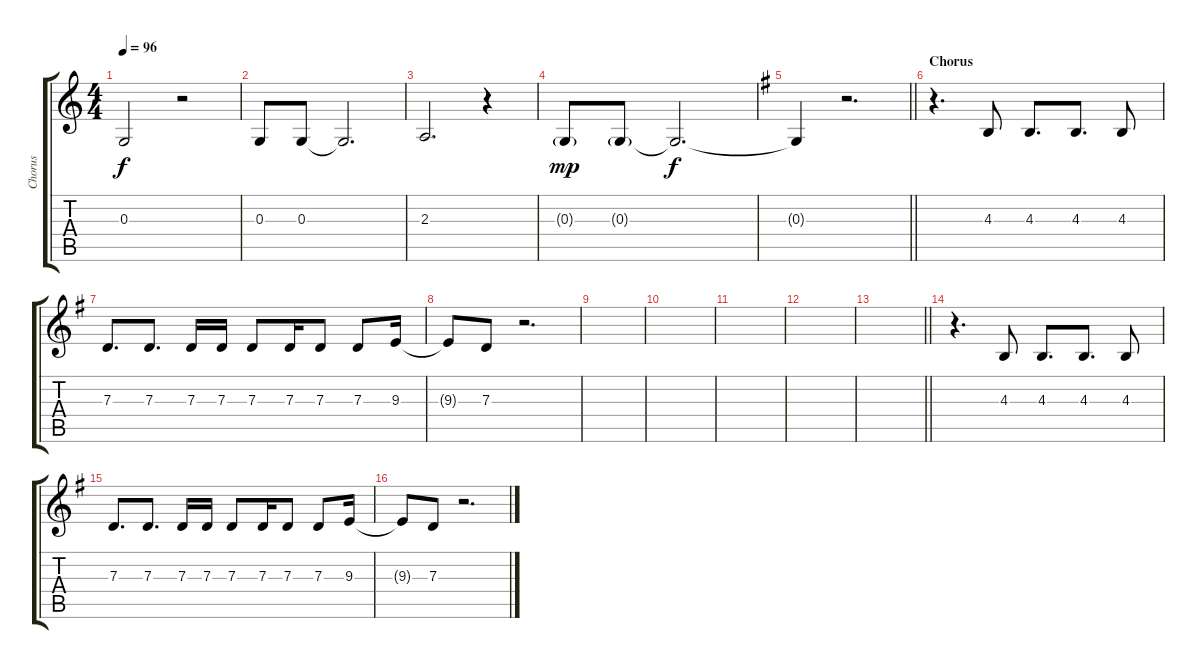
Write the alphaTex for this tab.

\track ("Chorus" "Chorus") {instrument fx5brightness}
\staff {score tabs}
\tuning (E4 B3 G3 D3 A2 E2) {hide}
\ts (4 4)
\tempo 96
\clef g2
\ks c
0.3{t}.2{dy f} r.2 |
0.3.8 0.3.8 0.3{t}.2{d} |
2.3.2{d} r.4 |
0.3{g}.8{dy mp} 0.3{g}.8 0.3{t}.2{d dy f} |
\barLineRight lightlight
\ks g
0.3{t}.4 r.2{d} |
\section ("" "Chorus")
r.4{d} 4.3.8 4.3.8{d} 4.3.8{d} 4.3.8 |
7.3.8{d} 7.3.8{d} 7.3.16 7.3.16 7.3.8 7.3.16 7.3.8 7.3.8 9.3.16 |
9.3{t}.8 7.3.8 r.2{d} |
|
|
|
|
\barLineRight lightlight
|
\section ("" "")
r.4{d} 4.3.8 4.3.8{d} 4.3.8{d} 4.3.8 |
7.3.8{d} 7.3.8{d} 7.3.16 7.3.16 7.3.8 7.3.16 7.3.8 7.3.8 9.3.16 |
9.3{t}.8 7.3.8 r.2{d}
